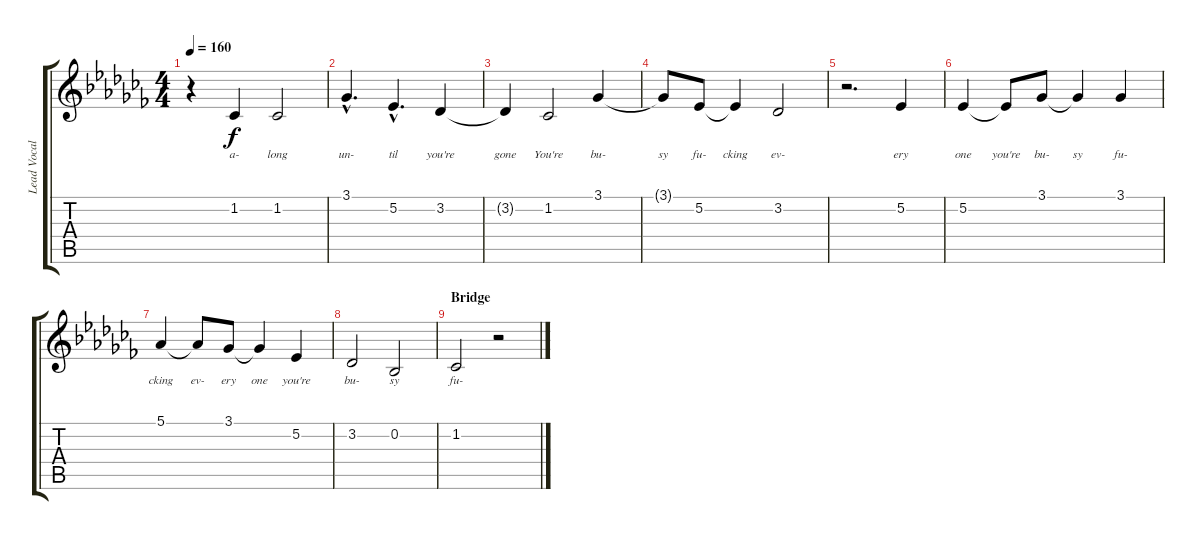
\track ("Lead Vocals" "Lead Vocal") {instrument englishhorn}
\staff {score tabs}
\tuning (Eb4 Bb3 Gb3 Db3 Ab2 Eb2) {hide}
\ts (4 4)
\tempo 160
\clef g2
\ks cb
r.4{dy f} 1.2.4{lyrics (0 "a-") lyrics (1 "") lyrics (2 "") lyrics (3 "") lyrics (4 "")} 1.2.2{lyrics (0 "long") lyrics (1 "") lyrics (2 "") lyrics (3 "") lyrics (4 "")} |
3.1{hac}.4{d lyrics (0 "un-") lyrics (1 "") lyrics (2 "") lyrics (3 "") lyrics (4 "")} 5.2{hac}.4{d lyrics (0 "til") lyrics (1 "") lyrics (2 "") lyrics (3 "") lyrics (4 "")} 3.2.4{lyrics (0 "you're") lyrics (1 "") lyrics (2 "") lyrics (3 "") lyrics (4 "")} |
3.2{t}.4{lyrics (0 "gone") lyrics (1 "") lyrics (2 "") lyrics (3 "") lyrics (4 "")} 1.2.2{lyrics (0 "You're") lyrics (1 "") lyrics (2 "") lyrics (3 "") lyrics (4 "")} 3.1.4{lyrics (0 "bu-") lyrics (1 "") lyrics (2 "") lyrics (3 "") lyrics (4 "")} |
3.1{t}.8{lyrics (0 "sy") lyrics (1 "") lyrics (2 "") lyrics (3 "") lyrics (4 "")} 5.2.8{lyrics (0 "fu-") lyrics (1 "") lyrics (2 "") lyrics (3 "") lyrics (4 "")} 5.2{t}.4{lyrics (0 "cking") lyrics (1 "") lyrics (2 "") lyrics (3 "") lyrics (4 "")} 3.2.2{lyrics (0 "ev-") lyrics (1 "") lyrics (2 "") lyrics (3 "") lyrics (4 "")} |
r.2{d} 5.2.4{lyrics (0 "ery") lyrics (1 "") lyrics (2 "") lyrics (3 "") lyrics (4 "")} |
5.2.4{lyrics (0 "one") lyrics (1 "") lyrics (2 "") lyrics (3 "") lyrics (4 "")} 5.2{t}.8{lyrics (0 "you're") lyrics (1 "") lyrics (2 "") lyrics (3 "") lyrics (4 "")} 3.1.8{lyrics (0 "bu-") lyrics (1 "") lyrics (2 "") lyrics (3 "") lyrics (4 "")} 3.1{t}.4{lyrics (0 "sy") lyrics (1 "") lyrics (2 "") lyrics (3 "") lyrics (4 "")} 3.1.4{lyrics (0 "fu-") lyrics (1 "") lyrics (2 "") lyrics (3 "") lyrics (4 "")} |
5.1.4{lyrics (0 "cking") lyrics (1 "") lyrics (2 "") lyrics (3 "") lyrics (4 "")} 5.1{t}.8{lyrics (0 "ev-") lyrics (1 "") lyrics (2 "") lyrics (3 "") lyrics (4 "")} 3.1.8{lyrics (0 "ery") lyrics (1 "") lyrics (2 "") lyrics (3 "") lyrics (4 "")} 3.1{t}.4{lyrics (0 "one") lyrics (1 "") lyrics (2 "") lyrics (3 "") lyrics (4 "")} 5.2.4{lyrics (0 "you're") lyrics (1 "") lyrics (2 "") lyrics (3 "") lyrics (4 "")} |
3.2.2{lyrics (0 "bu-") lyrics (1 "") lyrics (2 "") lyrics (3 "") lyrics (4 "")} 0.2.2{lyrics (0 "sy") lyrics (1 "") lyrics (2 "") lyrics (3 "") lyrics (4 "")} |
\section ("" "Bridge")
1.2.2{lyrics (0 "fu-") lyrics (1 "") lyrics (2 "") lyrics (3 "") lyrics (4 "")} r.2
